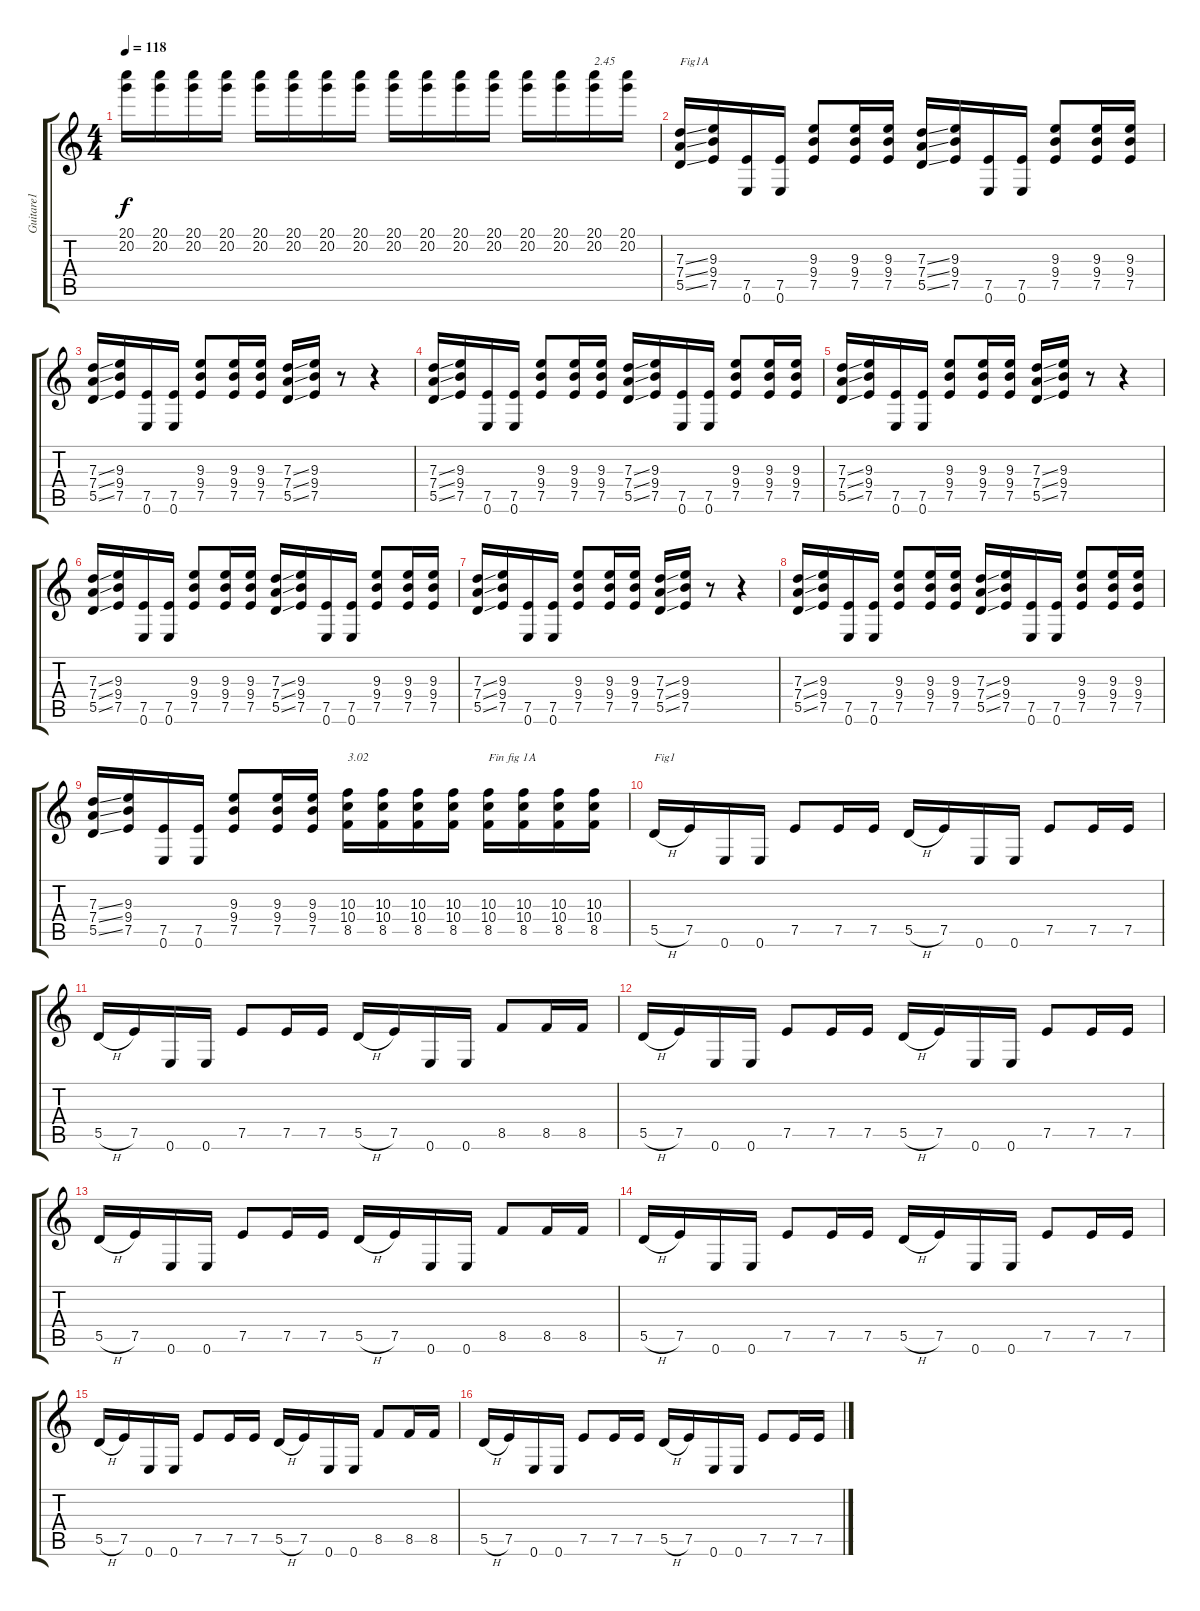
\track ("Guitare1" "Guitare1") {instrument distortionguitar}
\staff {score tabs}
\tuning (E4 B3 G3 D3 A2 E2) {hide}
\ts (4 4)
\tempo 118
\clef g2
\ks c
(20.1 20.2).16{dy f} (20.1 20.2).16 (20.1 20.2).16 (20.1 20.2).16 (20.1 20.2).16 (20.1 20.2).16 (20.1 20.2).16 (20.1 20.2).16 (20.1 20.2).16 (20.1 20.2).16 (20.1 20.2).16 (20.1 20.2).16 (20.1 20.2).16 (20.1 20.2).16 (20.1 20.2).16{txt "2.45"} (20.1 20.2).16 |
(7.3{ss} 7.4{ss} 5.5{ss}).16{txt "Fig1A"} (9.3 9.4 7.5).16 (7.5 0.6).16 (7.5 0.6).16 (9.3 9.4 7.5).8 (9.3 9.4 7.5).16 (9.3 9.4 7.5).16 (7.3{ss} 7.4{ss} 5.5{ss}).16 (9.3 9.4 7.5).16 (7.5 0.6).16 (7.5 0.6).16 (9.3 9.4 7.5).8 (9.3 9.4 7.5).16 (9.3 9.4 7.5).16 |
(7.3{ss} 7.4{ss} 5.5{ss}).16 (9.3 9.4 7.5).16 (7.5 0.6).16 (7.5 0.6).16 (9.3 9.4 7.5).8 (9.3 9.4 7.5).16 (9.3 9.4 7.5).16 (7.3{ss} 7.4{ss} 5.5{ss}).16 (9.3 9.4 7.5).16 r.8 r.4 |
(7.3{ss} 7.4{ss} 5.5{ss}).16 (9.3 9.4 7.5).16 (7.5 0.6).16 (7.5 0.6).16 (9.3 9.4 7.5).8 (9.3 9.4 7.5).16 (9.3 9.4 7.5).16 (7.3{ss} 7.4{ss} 5.5{ss}).16 (9.3 9.4 7.5).16 (7.5 0.6).16 (7.5 0.6).16 (9.3 9.4 7.5).8 (9.3 9.4 7.5).16 (9.3 9.4 7.5).16 |
(7.3{ss} 7.4{ss} 5.5{ss}).16 (9.3 9.4 7.5).16 (7.5 0.6).16 (7.5 0.6).16 (9.3 9.4 7.5).8 (9.3 9.4 7.5).16 (9.3 9.4 7.5).16 (7.3{ss} 7.4{ss} 5.5{ss}).16 (9.3 9.4 7.5).16 r.8 r.4 |
(7.3{ss} 7.4{ss} 5.5{ss}).16 (9.3 9.4 7.5).16 (7.5 0.6).16 (7.5 0.6).16 (9.3 9.4 7.5).8 (9.3 9.4 7.5).16 (9.3 9.4 7.5).16 (7.3{ss} 7.4{ss} 5.5{ss}).16 (9.3 9.4 7.5).16 (7.5 0.6).16 (7.5 0.6).16 (9.3 9.4 7.5).8 (9.3 9.4 7.5).16 (9.3 9.4 7.5).16 |
(7.3{ss} 7.4{ss} 5.5{ss}).16 (9.3 9.4 7.5).16 (7.5 0.6).16 (7.5 0.6).16 (9.3 9.4 7.5).8 (9.3 9.4 7.5).16 (9.3 9.4 7.5).16 (7.3{ss} 7.4{ss} 5.5{ss}).16 (9.3 9.4 7.5).16 r.8 r.4 |
(7.3{ss} 7.4{ss} 5.5{ss}).16 (9.3 9.4 7.5).16 (7.5 0.6).16 (7.5 0.6).16 (9.3 9.4 7.5).8 (9.3 9.4 7.5).16 (9.3 9.4 7.5).16 (7.3{ss} 7.4{ss} 5.5{ss}).16 (9.3 9.4 7.5).16 (7.5 0.6).16 (7.5 0.6).16 (9.3 9.4 7.5).8 (9.3 9.4 7.5).16 (9.3 9.4 7.5).16 |
(7.3{ss} 7.4{ss} 5.5{ss}).16 (9.3 9.4 7.5).16 (7.5 0.6).16 (7.5 0.6).16 (9.3 9.4 7.5).8 (9.3 9.4 7.5).16 (9.3 9.4 7.5).16 (10.3 10.4 8.5).16{txt "3.02"} (10.3 10.4 8.5).16 (10.3 10.4 8.5).16 (10.3 10.4 8.5).16 (10.3 10.4 8.5).16{txt "Fin fig 1A"} (10.3 10.4 8.5).16 (10.3 10.4 8.5).16 (10.3 10.4 8.5).16 |
5.5{h}.16{txt "Fig1"} 7.5.16 0.6.16 0.6.16 7.5.8 7.5.16 7.5.16 5.5{h}.16 7.5.16 0.6.16 0.6.16 7.5.8 7.5.16 7.5.16 |
5.5{h}.16 7.5.16 0.6.16 0.6.16 7.5.8 7.5.16 7.5.16 5.5{h}.16 7.5.16 0.6.16 0.6.16 8.5.8 8.5.16 8.5.16 |
5.5{h}.16 7.5.16 0.6.16 0.6.16 7.5.8 7.5.16 7.5.16 5.5{h}.16 7.5.16 0.6.16 0.6.16 7.5.8 7.5.16 7.5.16 |
5.5{h}.16 7.5.16 0.6.16 0.6.16 7.5.8 7.5.16 7.5.16 5.5{h}.16 7.5.16 0.6.16 0.6.16 8.5.8 8.5.16 8.5.16 |
5.5{h}.16 7.5.16 0.6.16 0.6.16 7.5.8 7.5.16 7.5.16 5.5{h}.16 7.5.16 0.6.16 0.6.16 7.5.8 7.5.16 7.5.16 |
5.5{h}.16 7.5.16 0.6.16 0.6.16 7.5.8 7.5.16 7.5.16 5.5{h}.16 7.5.16 0.6.16 0.6.16 8.5.8 8.5.16 8.5.16 |
5.5{h}.16 7.5.16 0.6.16 0.6.16 7.5.8 7.5.16 7.5.16 5.5{h}.16 7.5.16 0.6.16 0.6.16 7.5.8 7.5.16 7.5.16
